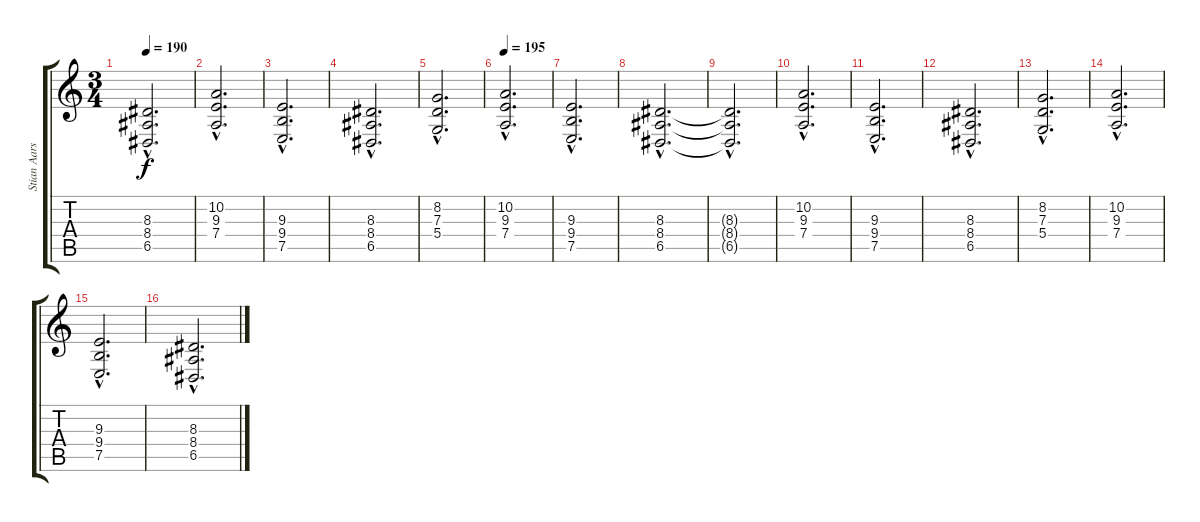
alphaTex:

\track ("Stian Aarstad" "Stian Aars") {instrument pad4choir}
\staff {score tabs}
\tuning (E4 B3 G3 D3 A2 E2) {hide}
\ts (3 4)
\tempo 190
\clef g2
\ks c
(8.3{hac t} 8.4{hac t} 6.5{hac t}).2{d dy f} |
(10.2{hac} 9.3{hac} 7.4{hac}).2{d} |
(9.3{hac} 9.4{hac} 7.5{hac}).2{d} |
(8.3{hac} 8.4{hac} 6.5{hac}).2{d} |
(8.2{hac} 7.3{hac} 5.4{hac}).2{d} |
\tempo 195
(10.2{hac} 9.3{hac} 7.4{hac}).2{d} |
(9.3{hac} 9.4{hac} 7.5{hac}).2{d} |
(8.3{hac} 8.4{hac} 6.5{hac}).2{d} |
(8.3{hac t} 8.4{hac t} 6.5{hac t}).2{d} |
(10.2{hac} 9.3{hac} 7.4{hac}).2{d} |
(9.3{hac} 9.4{hac} 7.5{hac}).2{d} |
(8.3{hac} 8.4{hac} 6.5{hac}).2{d} |
(8.2{hac} 7.3{hac} 5.4{hac}).2{d} |
(10.2{hac} 9.3{hac} 7.4{hac}).2{d} |
(9.3{hac} 9.4{hac} 7.5{hac}).2{d} |
(8.3{hac} 8.4{hac} 6.5{hac}).2{d}
